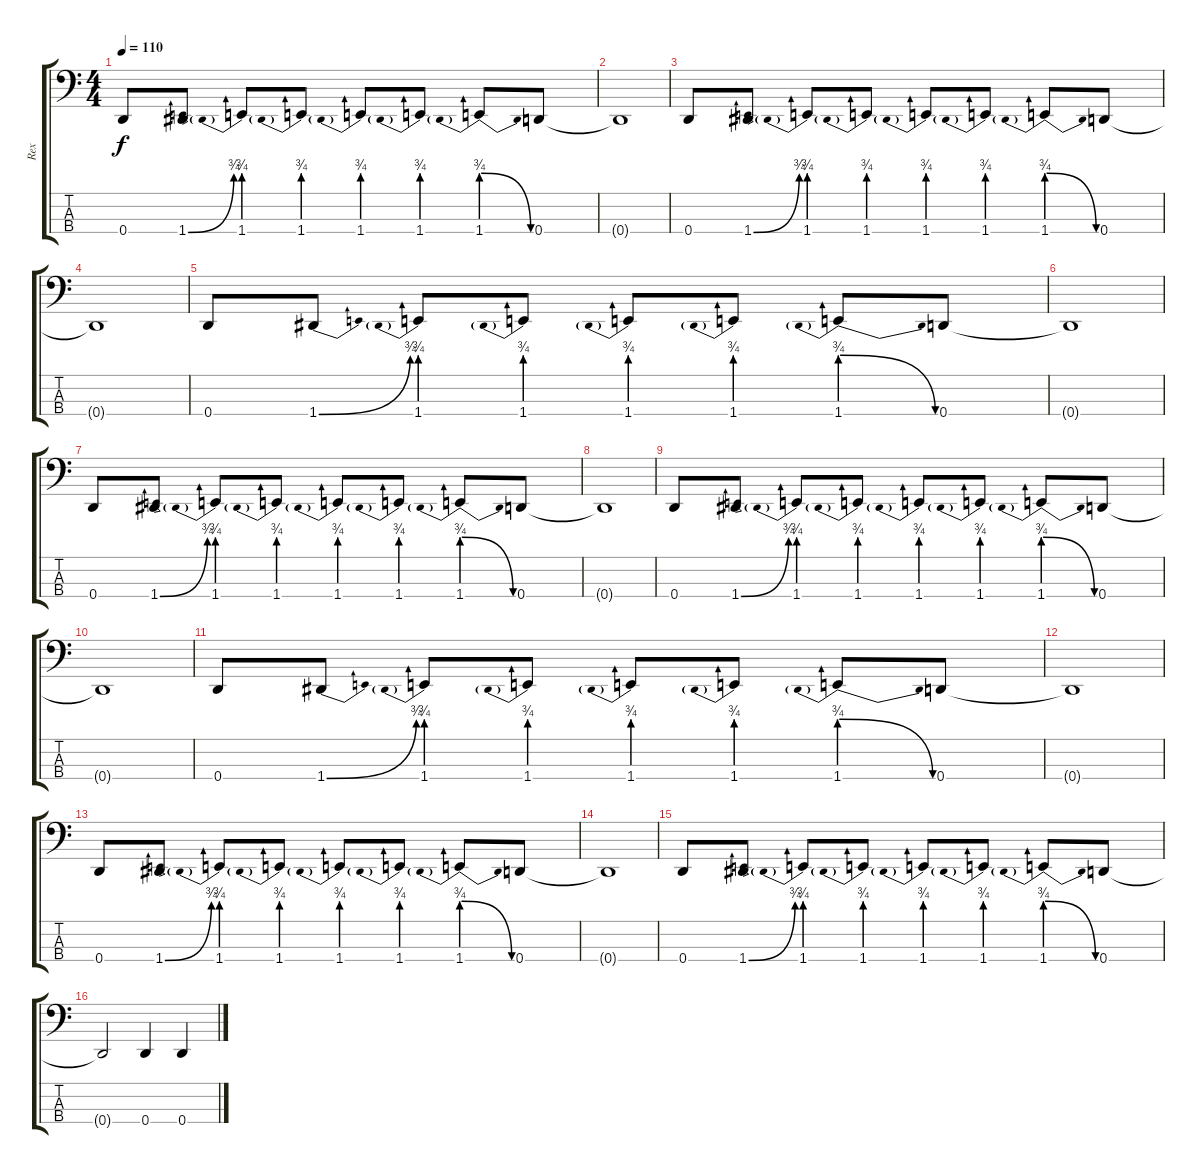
\track ("Rex" "Rex") {instrument electricbasspick}
\staff {score tabs}
\tuning (F2 C2 G1 D1) {hide}
\ts (4 4)
\tempo 110
\clef f4
\ks c
0.4.8{dy f instrument electricbasspick} 1.4{be (bend 0 0 60 3)}.8 1.4{be (prebend 0 3 60 3)}.8 1.4{be (prebend 0 3 60 3)}.8 1.4{be (prebend 0 3 60 3)}.8 1.4{be (prebend 0 3 60 3)}.8 1.4{be (prebendrelease 0 3 60 0)}.8 0.4.8 |
0.4{t}.1 |
0.4.8 1.4{be (bend 0 0 60 3)}.8 1.4{be (prebend 0 3 60 3)}.8 1.4{be (prebend 0 3 60 3)}.8 1.4{be (prebend 0 3 60 3)}.8 1.4{be (prebend 0 3 60 3)}.8 1.4{be (prebendrelease 0 3 60 0)}.8 0.4.8 |
0.4{t}.1 |
0.4.8 1.4{be (bend 0 0 60 3)}.8 1.4{be (prebend 0 3 60 3)}.8 1.4{be (prebend 0 3 60 3)}.8 1.4{be (prebend 0 3 60 3)}.8 1.4{be (prebend 0 3 60 3)}.8 1.4{be (prebendrelease 0 3 60 0)}.8 0.4.8 |
0.4{t}.1 |
0.4.8 1.4{be (bend 0 0 60 3)}.8 1.4{be (prebend 0 3 60 3)}.8 1.4{be (prebend 0 3 60 3)}.8 1.4{be (prebend 0 3 60 3)}.8 1.4{be (prebend 0 3 60 3)}.8 1.4{be (prebendrelease 0 3 60 0)}.8 0.4.8 |
0.4{t}.1 |
0.4.8 1.4{be (bend 0 0 60 3)}.8 1.4{be (prebend 0 3 60 3)}.8 1.4{be (prebend 0 3 60 3)}.8 1.4{be (prebend 0 3 60 3)}.8 1.4{be (prebend 0 3 60 3)}.8 1.4{be (prebendrelease 0 3 60 0)}.8 0.4.8 |
0.4{t}.1 |
0.4.8 1.4{be (bend 0 0 60 3)}.8 1.4{be (prebend 0 3 60 3)}.8 1.4{be (prebend 0 3 60 3)}.8 1.4{be (prebend 0 3 60 3)}.8 1.4{be (prebend 0 3 60 3)}.8 1.4{be (prebendrelease 0 3 60 0)}.8 0.4.8 |
0.4{t}.1 |
0.4.8 1.4{be (bend 0 0 60 3)}.8 1.4{be (prebend 0 3 60 3)}.8 1.4{be (prebend 0 3 60 3)}.8 1.4{be (prebend 0 3 60 3)}.8 1.4{be (prebend 0 3 60 3)}.8 1.4{be (prebendrelease 0 3 60 0)}.8 0.4.8 |
0.4{t}.1 |
0.4.8 1.4{be (bend 0 0 60 3)}.8 1.4{be (prebend 0 3 60 3)}.8 1.4{be (prebend 0 3 60 3)}.8 1.4{be (prebend 0 3 60 3)}.8 1.4{be (prebend 0 3 60 3)}.8 1.4{be (prebendrelease 0 3 60 0)}.8 0.4.8 |
0.4{t}.2 0.4.4 0.4.4
